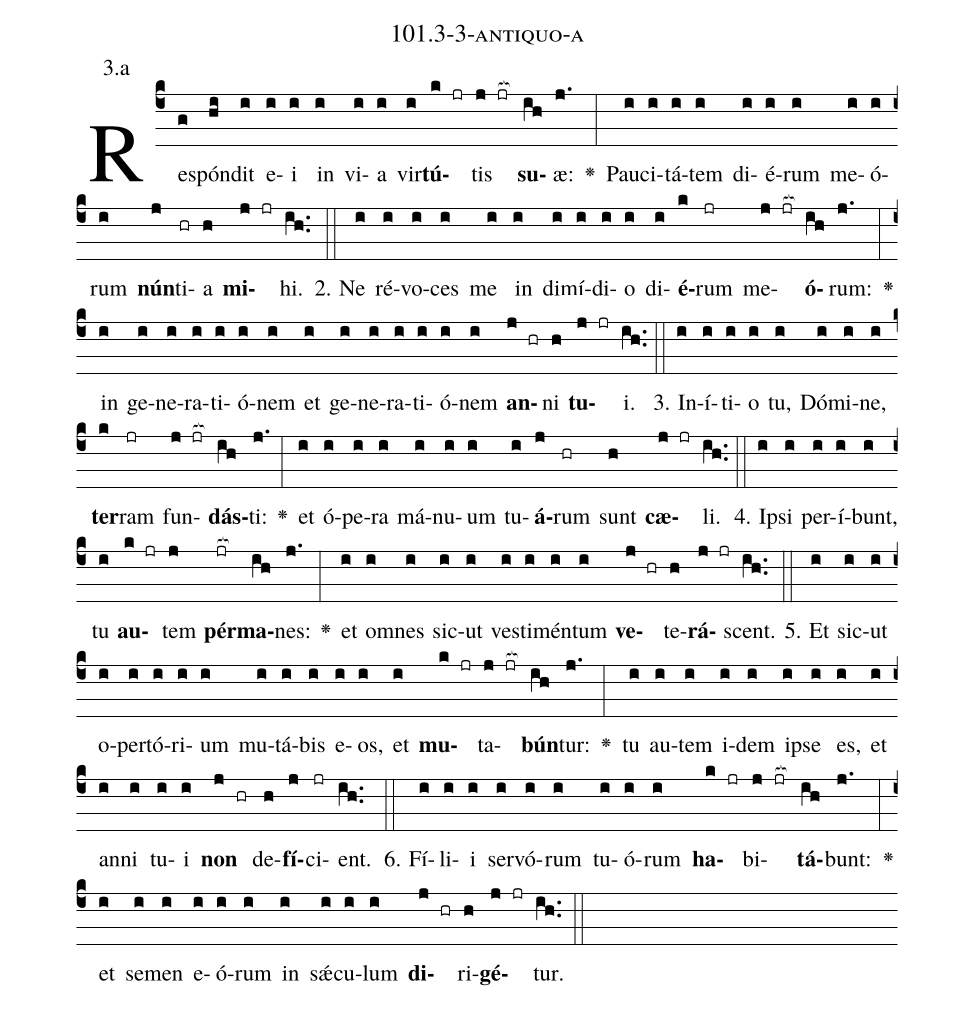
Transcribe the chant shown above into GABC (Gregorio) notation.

name: 101.3-3-antiquo-a;
annotation: 3.a;
%%
(c4)Re(g)spón(hi)dit(i) e(i)i(i) in(i) vi(i)a(i) vir(i)<b>tú</b>(k jr)tis(j jr[ocb:1{]) <b>su</b>(ih[ocb:0}])æ:(j.) <v>\greheightstar</v>(:) Pau(i)ci(i)tá(i)tem(i) di(i)é(i)rum(i) me(i)ó(i)rum(i) <b>nún</b>(j)ti(hr)a(h) <b>mi</b>(j jr)hi.(ih..) (::)
2. Ne(i) ré(i)vo(i)ces(i) me(i) in(i) di(i)mí(i)di(i)o(i) di(i)<b>é</b>(k)rum(jr) me(j jr[ocb:1{])<b>ó</b>(ih[ocb:0}])rum:(j.) <v>\greheightstar</v>(:) in(i) ge(i)ne(i)ra(i)ti(i)ó(i)nem(i) et(i) ge(i)ne(i)ra(i)ti(i)ó(i)nem(i) <b>an</b>(j hr)ni(h) <b>tu</b>(j jr)i.(ih..) (::)
3. In(i)í(i)ti(i)o(i) tu,(i) Dó(i)mi(i)ne,(i) <b>ter</b>(k)ram(jr) fun(j jr[ocb:1{])<b>dás</b>(ih[ocb:0}])ti:(j.) <v>\greheightstar</v>(:) et(i) ó(i)pe(i)ra(i) má(i)nu(i)um(i) tu(i)<b>á</b>(j)rum(hr) sunt(h) <b>cæ</b>(j jr)li.(ih..) (::)
4. Ip(i)si(i) per(i)í(i)bunt,(i) tu(i) <b>au</b>(k jr)tem(j) <b>pér</b>(jr[ocb:1{])<b>ma</b>(ih[ocb:0}])nes:(j.) <v>\greheightstar</v>(:) et(i) om(i)nes(i) sic(i)ut(i) ves(i)ti(i)mén(i)tum(i) <b>ve</b>(j hr)te(h)<b>rá</b>(j jr)scent.(ih..) (::)
5. Et(i) sic(i)ut(i) o(i)per(i)tó(i)ri(i)um(i) mu(i)tá(i)bis(i) e(i)os,(i) et(i) <b>mu</b>(k jr)ta(j jr[ocb:1{])<b>bún</b>(ih[ocb:0}])tur:(j.) <v>\greheightstar</v>(:) tu(i) au(i)tem(i) i(i)dem(i) ip(i)se(i) es,(i) et(i) an(i)ni(i) tu(i)i(i) <b>non</b>(j hr) de(h)<b>fí</b>(j)ci(jr)ent.(ih..) (::)
6. Fí(i)li(i)i(i) ser(i)vó(i)rum(i) tu(i)ó(i)rum(i) <b>ha</b>(k jr)bi(j jr[ocb:1{])<b>tá</b>(ih[ocb:0}])bunt:(j.) <v>\greheightstar</v>(:) et(i) se(i)men(i) e(i)ó(i)rum(i) in(i) sǽ(i)cu(i)lum(i) <b>di</b>(j hr)ri(h)<b>gé</b>(j jr)tur.(ih..) (::)
